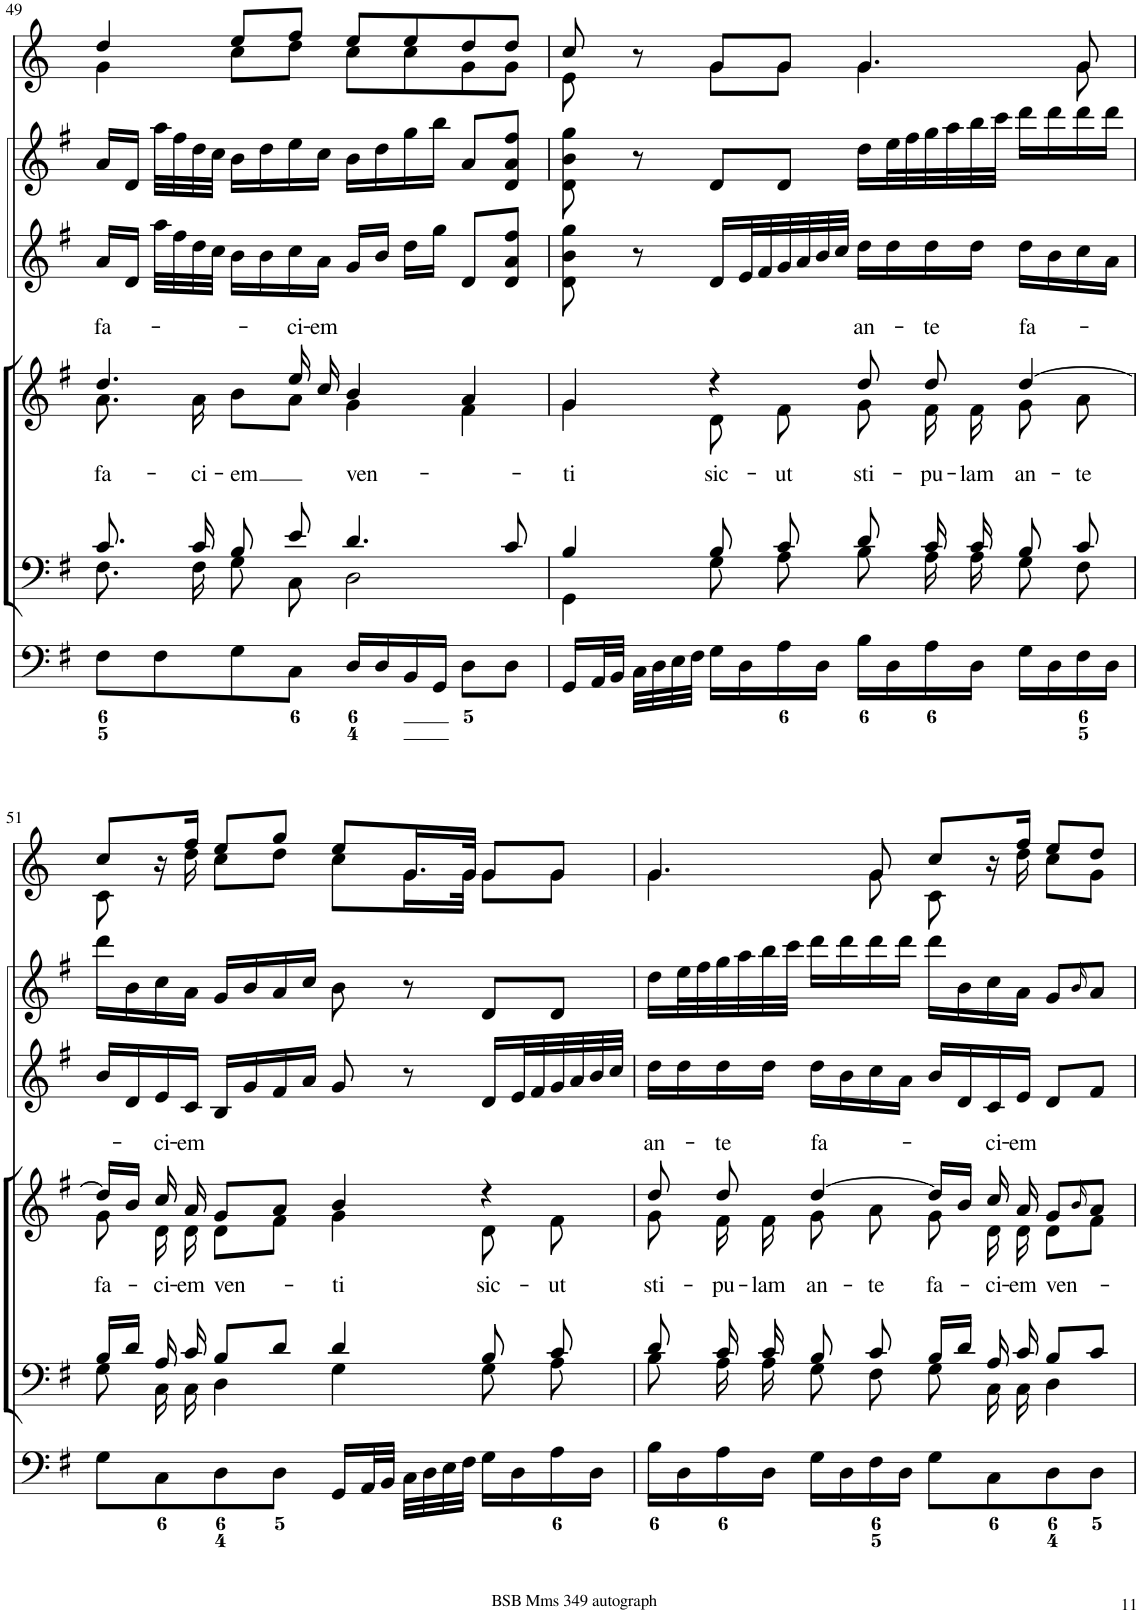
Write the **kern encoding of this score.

**kern	**kern	**kern	**text	**kern	**kern	**kern
*part6	*part5	*part4	*part4	*part3	*part2	*part1
*staff6	*staff5	*staff4	*staff4	*staff3	*staff2	*staff1
*I"Organ	*I"Voice	*I"Voice	*	*I"Violino 2	*I"Violino 1	*I"Corni in G
*	*	*	*	*I'Vln	*I'Vln	*
!!LO:PB:g=z
*clefF4	*clefF4	*clefG2	*	*clefG2	*clefG2	*clefG2
*	*	*	*	*	*	*Trd3c5
*k[f#]	*k[f#]	*k[f#]	*	*k[f#]	*k[f#]	*k[]
*M4/4	*M4/4	*M4/4	*	*M4/4	*M4/4	*M4/4
*met(c)	*met(c)	*met(c)	*	*met(c)	*met(c)	*met(c)
=49	=49	=49	=49	=49	=49	=49
*	*^	*	*	*	*	*
!	!	!	!	!LO:LY:a	!	!	!
*	*	*	*^	*	*	*	*
!	!	!	!	!	!LO:LY:b	!	!	!
*	*	*	*	*	*	*	*	*^
8F#\L	8.c/	8.F#\	4.dd/	8.a\	fa-	16a/LL	16a/LL	4dd/	4g\
.	.	.	.	.	.	16d/JJ	16d/JJ	.	.
8F#\	.	.	.	.	.	32aa\LLL	32aa\LLL	.	.
.	.	.	.	.	.	32ff#\	32ff#\	.	.
!	!	!	!	!	!LO:LY:b	!	!	!	!
.	16c/	16F#\	.	16a\	-ci-	32dd\	32dd\	.	.
.	.	.	.	.	.	32cc\JJJ	32cc\JJJ	.	.
!	!	!	!	!	!LO:LY:b	!	!	!	!
8G\	8B/	8G\	.	8b\L	-em	16b\LL	16b\LL	8ee/L	8cc\L
.	.	.	.	.	.	16b\	16dd\	.	.
!	!	!	!	!	!LO:LY:a	!	!	!	!
8C\J	8e/	8C\	16ee/	8a\J	-ci-	16cc\	16ee\	8ff/J	8dd\J
!	!	!	!	!	!LO:LY:a	!	!	!	!
.	.	.	16cc/	.	-em	16a\JJ	16cc\JJ	.	.
!	!	!	!	!	!LO:LY:b	!	!	!	!
16D/LL	4.d/	2D\	4b/	4g\	ven-	16g/LL	16b\LL	8ee/L	8cc\L
16D/	.	.	.	.	.	16b/JJ	16dd\	.	.
16BB/	.	.	.	.	.	16dd\LL	16gg\	8ee/	8cc\
16GG/JJ	.	.	.	.	.	16gg\JJ	16bb\JJ	.	.
8D\L	.	.	4a/	4f#\	.	8d/L	8a/L	8dd/	8g\
8D\J	8c/	.	.	.	.	8d/ 8a/ 8ff#/J	8d/ 8a/ 8ff#/J	8dd/J	8g\J
=50	=50	=50	=50	=50	=50	=50	=50	=50	=50
!	!	!	!	!	!LO:LY:b	!	!	!	!
16GG/LL	4B/	4GG\	4g/	4g\	-ti	8d\ 8b\ 8gg\	8d\ 8b\ 8gg\	8cc/	8e\
32AA/L	.	.	.	.	.	.	.	.	.
32BB/JJJ	.	.	.	.	.	.	.	.	.
32C\LLL	.	.	.	.	.	8r	8r	8r	8ryy
32D\	.	.	.	.	.	.	.	.	.
32E\	.	.	.	.	.	.	.	.	.
32F#\JJJ	.	.	.	.	.	.	.	.	.
!	!	!	!	!	!LO:LY:b	!	!	!	!
16G\LL	8B/	8G\	4r	8d\	sic-	16d/LL	8d/L	8g/L	8g\L
16D\	.	.	.	.	.	32e/L	.	.	.
.	.	.	.	.	.	32f#/	.	.	.
!	!	!	!	!	!LO:LY:b	!	!	!	!
16A\	8c/	8A\	.	8f#\	-ut	32g/	8d/J	8g/J	8g\J
.	.	.	.	.	.	32a/	.	.	.
16D\JJ	.	.	.	.	.	32b/	.	.	.
.	.	.	.	.	.	32cc/JJJ	.	.	.
!	!	!	!	!	!LO:LY:a	!	!	!	!
!	!	!	!	!	!LO:LY:b	!	!	!	!
16B\LL	8d/	8B\	8dd/	8g\	sti-	16dd\LL	16dd\LL	4.g/	4.g\
16D\	.	.	.	.	.	16dd\	32ee\L	.	.
.	.	.	.	.	.	.	32ff#\	.	.
!	!	!	!	!	!LO:LY:a	!	!	!	!
!	!	!	!	!	!LO:LY:b	!	!	!	!
16A\	16c/	16A\	8dd/	16f#\	-pu-	16dd\	32gg\	.	.
.	.	.	.	.	.	.	32aa\	.	.
!	!	!	!	!	!LO:LY:b	!	!	!	!
16D\JJ	16c/	16A\	.	16f#\	-lam	16dd\JJ	32bb\	.	.
.	.	.	.	.	.	.	32ccc\JJJ	.	.
!	!	!	!	!	!LO:LY:a	!	!	!	!
!	!	!	!	!	!LO:LY:b	!	!	!	!
16G\LL	8B/	8G\	[4dd/	8g\	an-	16dd\LL	16ddd\LL	.	.
16D\	.	.	.	.	.	16b\	16ddd\	.	.
!	!	!	!	!	!LO:LY:b	!	!	!	!
16F#\	8c/	8F#\	.	8a\	-te	16cc\	16ddd\	8g/	8g\
16D\JJ	.	.	.	.	.	16a\JJ	16ddd\JJ	.	.
!!LO:LB:g=z	!!
=51	=51	=51	=51	=51	=51	=51	=51	=51	=51
!	!	!	!	!	!LO:LY:b	!	!	!	!
8G\L	16B/LL	8G\	16dd/LL]	8g\	fa-	16b/LL	16ddd\LL	8cc/L	8c\
.	16d/JJ	.	16b/JJ	.	.	16d/	16b\	.	.
!	!	!	!	!	!LO:LY:a	!	!	!	!
!	!	!	!	!	!LO:LY:b	!	!	!	!
8C\	16A/	16C\	16cc/	16d\	-ci-	16e/	16cc\	16r	16ryy
!	!	!	!	!	!LO:LY:a	!	!	!	!
!	!	!	!	!	!LO:LY:b	!	!	!	!
.	16c/	16C\	16a/	16d\	-em	16c/JJ	16a\JJ	16ff/JJ	16dd\
!	!	!	!	!	!LO:LY:b	!	!	!	!
8D\	8B/L	4D\	8g/L	8d\L	ven-	16B/LL	16g/LL	8ee/L	8cc\L
.	.	.	.	.	.	16g/	16b/	.	.
8D\J	8d/J	.	8a/J	8f#\J	.	16f#/	16a/	8gg/J	8dd\J
.	.	.	.	.	.	16a/JJ	16cc/JJ	.	.
!	!	!	!	!	!LO:LY:b	!	!	!	!
16GG/LL	4d/	4G\	4b/	4g\	-ti	8g/	8b\	8ee/L	8cc\L
32AA/L	.	.	.	.	.	.	.	.	.
32BB/JJJ	.	.	.	.	.	.	.	.	.
32C\LLL	.	.	.	.	.	8r	8r	16.g/L	16.g\L
32D\	.	.	.	.	.	.	.	.	.
32E\	.	.	.	.	.	.	.	.	.
32F#\JJJ	.	.	.	.	.	.	.	32g/JJk	32g\JJk
!	!	!	!	!	!LO:LY:b	!	!	!	!
16G\LL	8B/	8G\	4r	8d\	sic-	16d/LL	8d/L	8g/L	8g\L
16D\	.	.	.	.	.	32e/L	.	.	.
.	.	.	.	.	.	32f#/	.	.	.
!	!	!	!	!	!LO:LY:b	!	!	!	!
16A\	8c/	8A\	.	8f#\	-ut	32g/	8d/J	8g/J	8g\J
.	.	.	.	.	.	32a/	.	.	.
16D\JJ	.	.	.	.	.	32b/	.	.	.
.	.	.	.	.	.	32cc/JJJ	.	.	.
=52	=52	=52	=52	=52	=52	=52	=52	=52	=52
!	!	!	!	!	!LO:LY:a	!	!	!	!
!	!	!	!	!	!LO:LY:b	!	!	!	!
16B\LL	8d/	8B\	8dd/	8g\	sti-	16dd\LL	16dd\LL	4.g/	4.g\
16D\	.	.	.	.	.	16dd\	32ee\L	.	.
.	.	.	.	.	.	.	32ff#\	.	.
!	!	!	!	!	!LO:LY:a	!	!	!	!
!	!	!	!	!	!LO:LY:b	!	!	!	!
16A\	16c/	16A\	8dd/	16f#\	-pu-	16dd\	32gg\	.	.
.	.	.	.	.	.	.	32aa\	.	.
!	!	!	!	!	!LO:LY:b	!	!	!	!
16D\JJ	16c/	16A\	.	16f#\	-lam	16dd\JJ	32bb\	.	.
.	.	.	.	.	.	.	32ccc\JJJ	.	.
!	!	!	!	!	!LO:LY:a	!	!	!	!
!	!	!	!	!	!LO:LY:b	!	!	!	!
16G\LL	8B/	8G\	[4dd/	8g\	an-	16dd\LL	16ddd\LL	.	.
16D\	.	.	.	.	.	16b\	16ddd\	.	.
!	!	!	!	!	!LO:LY:b	!	!	!	!
16F#\	8c/	8F#\	.	8a\	-te	16cc\	16ddd\	8g/	8g\
16D\JJ	.	.	.	.	.	16a\JJ	16ddd\JJ	.	.
!	!	!	!	!	!LO:LY:b	!	!	!	!
8G\L	16B/LL	8G\	16dd/LL]	8g\	fa-	16b/LL	16ddd\LL	8cc/L	8c\
.	16d/JJ	.	16b/JJ	.	.	16d/	16b\	.	.
!	!	!	!	!	!LO:LY:a	!	!	!	!
!	!	!	!	!	!LO:LY:b	!	!	!	!
8C\	16A/	16C\	16cc/	16d\	-ci-	16c/	16cc\	16r	16ryy
!	!	!	!	!	!LO:LY:a	!	!	!	!
!	!	!	!	!	!LO:LY:b	!	!	!	!
.	16c/	16C\	16a/	16d\	-em	16e/JJ	16a\JJ	16ff/JJ	16dd\
!	!	!	!	!	!LO:LY:b	!	!	!	!
8D\	8B/L	4D\	8g/L	8d\L	ven-	8d/L	8g/L	8ee/L	8cc\L
.	.	.	16qb/	.	.	.	16qb/	.	.
8D\J	8c/J	.	8a/J	8f#\J	.	8f#/J	8a/J	8dd/J	8g\J
*	*v	*v	*	*	*	*	*	*v	*v
*	*	*v	*v	*	*	*	*
=	=	=	=	=	=	=
*-	*-	*-	*-	*-	*-	*-
